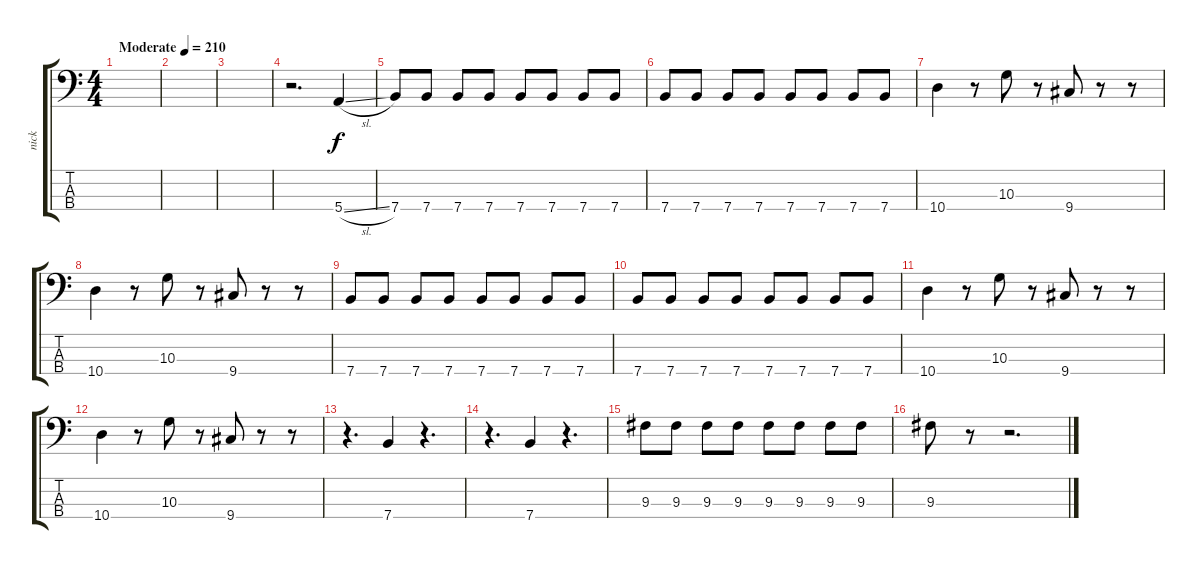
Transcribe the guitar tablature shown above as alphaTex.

\track ("nick" "nick") {instrument electricbassfinger}
\staff {score tabs}
\tuning (G2 D2 A1 E1) {hide}
\ts (4 4)
\tempo (210 "Moderate")
\clef f4
\ks c
|
|
|
r.2{d} 5.4{sl}.4 |
7.4.8 7.4.8 7.4.8 7.4.8 7.4.8 7.4.8 7.4.8 7.4.8 |
7.4.8 7.4.8 7.4.8 7.4.8 7.4.8 7.4.8 7.4.8 7.4.8 |
10.4.4 r.8 10.3.8 r.8 9.4.8 r.8 r.8 |
10.4.4 r.8 10.3.8 r.8 9.4.8 r.8 r.8 |
7.4.8 7.4.8 7.4.8 7.4.8 7.4.8 7.4.8 7.4.8 7.4.8 |
7.4.8 7.4.8 7.4.8 7.4.8 7.4.8 7.4.8 7.4.8 7.4.8 |
10.4.4 r.8 10.3.8 r.8 9.4.8 r.8 r.8 |
10.4.4 r.8 10.3.8 r.8 9.4.8 r.8 r.8 |
r.4{d} 7.4.4 r.4{d} |
r.4{d} 7.4.4 r.4{d} |
9.3.8 9.3.8 9.3.8 9.3.8 9.3.8 9.3.8 9.3.8 9.3.8 |
9.3.8 r.8 r.2{d}
